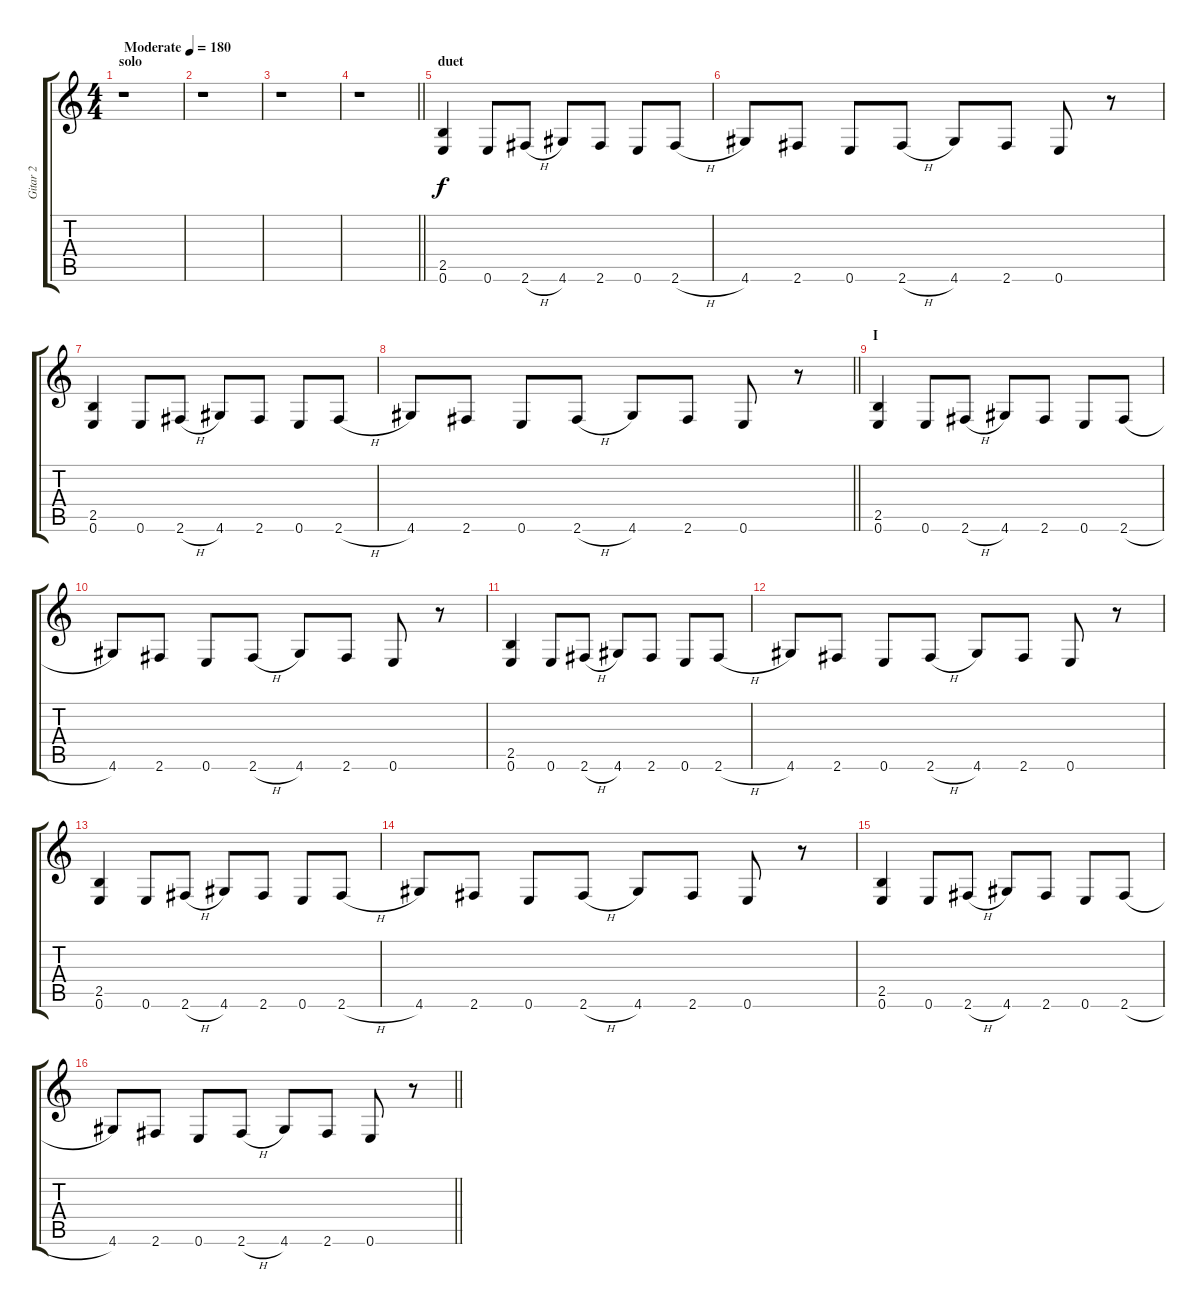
\track ("Gitar 2" "Gitar 2") {instrument overdrivenguitar}
\staff {score tabs}
\tuning (E4 B3 G3 D3 A2 E2) {hide}
\ts (4 4)
\section ("" "solo")
\tempo (180 "Moderate")
\clef g2
\ks c
r.1{dy f instrument overdrivenguitar} |
r.1 |
r.1 |
\barLineRight lightlight
r.1 |
\section ("" "duet")
(2.5 0.6).4 0.6.8 2.6{h}.8 4.6.8 2.6.8 0.6.8 2.6{h}.8 |
4.6.8 2.6.8 0.6.8 2.6{h}.8 4.6.8 2.6.8 0.6.8 r.8 |
(2.5 0.6).4 0.6.8 2.6{h}.8 4.6.8 2.6.8 0.6.8 2.6{h}.8 |
\barLineRight lightlight
4.6.8 2.6.8 0.6.8 2.6{h}.8 4.6.8 2.6.8 0.6.8 r.8 |
\section ("" "I")
(2.5 0.6).4 0.6.8 2.6{h}.8 4.6.8 2.6.8 0.6.8 2.6{h}.8 |
4.6.8 2.6.8 0.6.8 2.6{h}.8 4.6.8 2.6.8 0.6.8 r.8 |
(2.5 0.6).4 0.6.8 2.6{h}.8 4.6.8 2.6.8 0.6.8 2.6{h}.8 |
4.6.8 2.6.8 0.6.8 2.6{h}.8 4.6.8 2.6.8 0.6.8 r.8 |
(2.5 0.6).4 0.6.8 2.6{h}.8 4.6.8 2.6.8 0.6.8 2.6{h}.8 |
4.6.8 2.6.8 0.6.8 2.6{h}.8 4.6.8 2.6.8 0.6.8 r.8 |
(2.5 0.6).4 0.6.8 2.6{h}.8 4.6.8 2.6.8 0.6.8 2.6{h}.8 |
\barLineRight lightlight
4.6.8 2.6.8 0.6.8 2.6{h}.8 4.6.8 2.6.8 0.6.8 r.8
